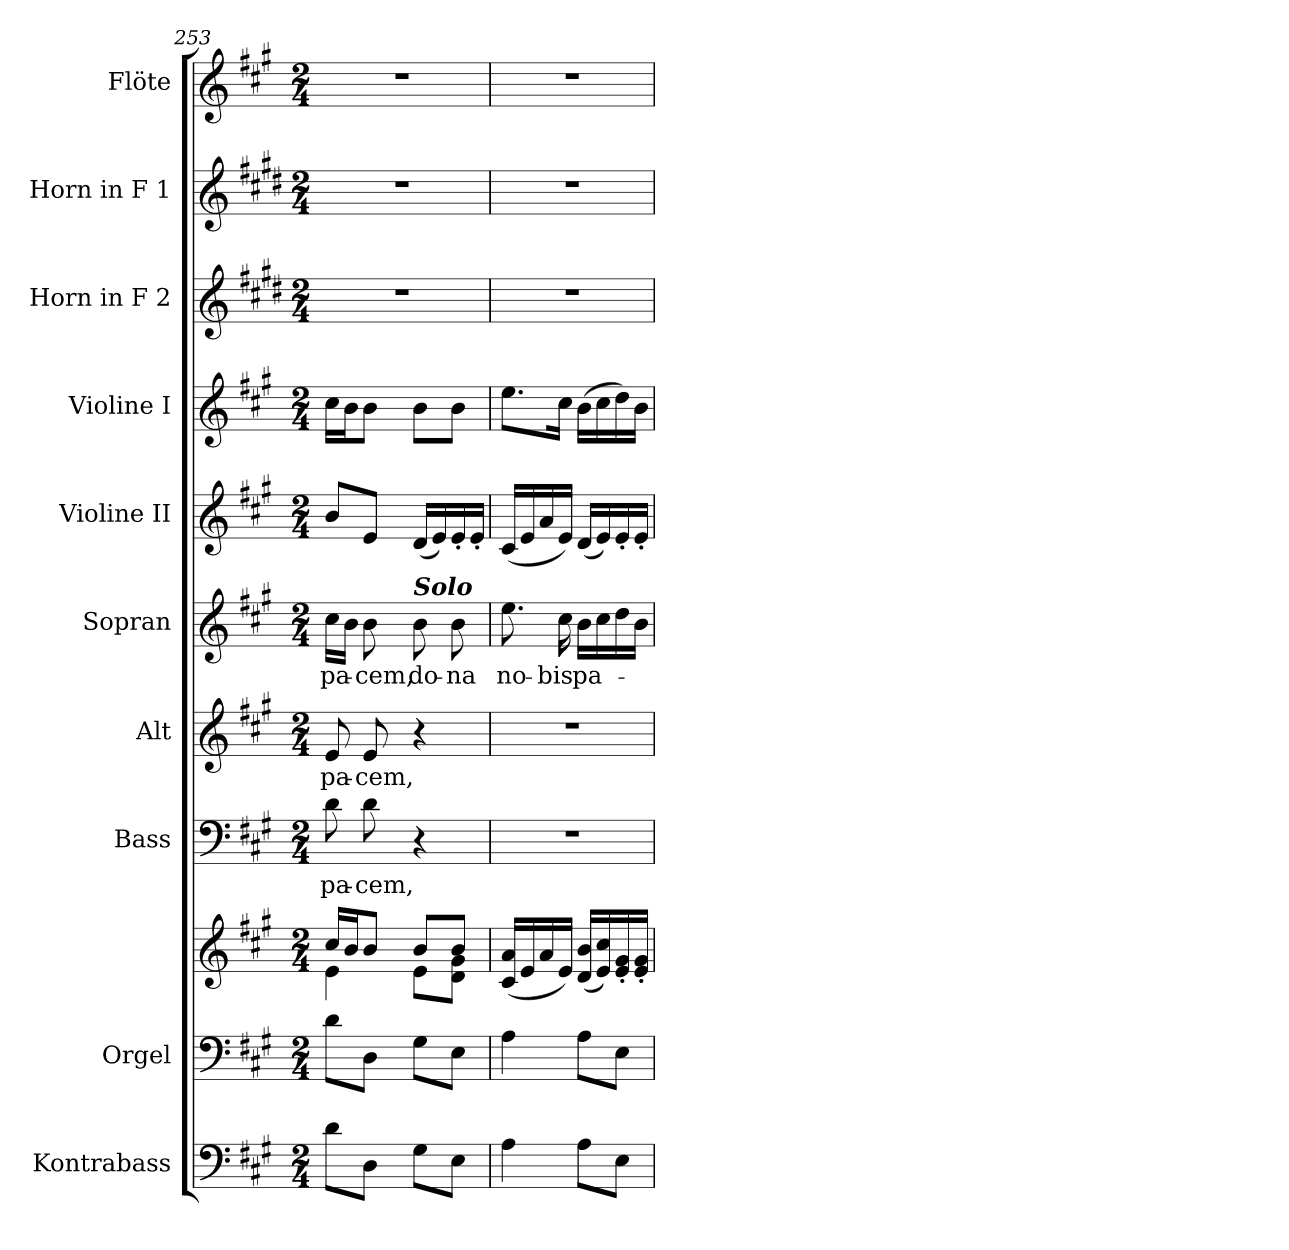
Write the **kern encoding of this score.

**kern	**kern	**kern	**kern	**text	**kern	**text	**kern	**text	**kern	**kern	**kern	**kern	**kern
*part10	*part9	*part9	*part8	*part8	*part7	*part7	*part6	*part6	*part5	*part4	*part3	*part2	*part1
*staff11	*staff10	*staff9	*staff8	*staff8	*staff7	*staff7	*staff6	*staff6	*staff5	*staff4	*staff3	*staff2	*staff1
*I"Kontrabass	*I"Orgel	*	*I"Bass	*	*I"Alt	*	*I"Sopran	*	*I"Violine II	*I"Violine I	*I"Horn in F 2	*I"Horn in F 1	*I"Flöte
*I'Kb.	*I'Org.	*	*I'B.	*	*I'A.	*	*I'S.	*	*I'Vl. II	*I'Vl. I	*	*	*I'Fl.
*clefF4	*clefF4	*clefG2	*clefF4	*	*clefG2	*	*clefG2	*	*clefG2	*clefG2	*clefG2	*clefG2	*clefG2
*ITrd7c12	*	*	*	*	*	*	*	*	*	*	*ITrd4c7	*ITrd4c7	*
*k[f#c#g#]	*k[f#c#g#]	*k[f#c#g#]	*k[f#c#g#]	*	*k[f#c#g#]	*	*k[f#c#g#]	*	*k[f#c#g#]	*k[f#c#g#]	*k[f#c#g#]	*k[f#c#g#]	*k[f#c#g#]
*A:	*A:	*A:	*A:	*	*A:	*	*A:	*	*A:	*A:	*A:	*A:	*A:
*M2/4	*M2/4	*M2/4	*M2/4	*	*M2/4	*	*M2/4	*	*M2/4	*M2/4	*M2/4	*M2/4	*M2/4
=253	=253	=253	=253	=253	=253	=253	=253	=253	=253	=253	=253	=253	=253
*	*	*^	*	*	*	*	*	*	*	*	*	*	*
!	!	!	!	!	!LO:LY:b	!	!LO:LY:b	!	!LO:LY:b	!	!	!	!	!
8D\L	8d\L	16cc#/LL	4e\	8d\	pa-	8e/	pa-	16cc#\LL	pa-	8b/L	16cc#\LL	2r	2r	2r
.	.	16b/J	.	.	.	.	.	16b\JJ	.	.	16b\J	.	.	.
!	!	!	!	!	!LO:LY:b	!	!LO:LY:b	!	!LO:LY:b	!	!	!	!	!
8DD\J	8D\J	8b/J	.	8d\	-cem,	8e/	-cem,	8b\	-cem,	8e/J	8b\J	.	.	.
!	!	!	!	!	!	!	!	!LO:TX:a:Bi:t=Solo	!	!	!	!	!	!
!	!	!	!	!	!	!	!	!	!LO:LY:b	!	!	!	!	!
8GG#\L	8G#\L	8b/L	8e\L	4r	.	4r	.	8b\	do-	(<16d/LL	8b\L	.	.	.
.	.	.	.	.	.	.	.	.	.	16e/)	.	.	.	.
!	!	!	!	!	!	!	!	!	!LO:LY:b	!	!	!	!	!
8EE\J	8E\J	8b/J	8d\ 8g#\J	.	.	.	.	8b\	-na	16e'</	8b\J	.	.	.
.	.	.	.	.	.	.	.	.	.	16e'</JJ	.	.	.	.
*	*	*v	*v	*	*	*	*	*	*	*	*	*	*	*
!!LO:PB:g=z
=254	=254	=254	=254	=254	=254	=254	=254	=254	=254	=254	=254	=254	=254
!	!	!	!	!	!	!	!	!LO:LY:b	!	!	!	!	!
4AA\	4A\	(<16c#/ 16a/LL	2r	.	2r	.	8.ee\	no-	(<16c#/LL	8.ee\L	2r	2r	2r
.	.	16e/	.	.	.	.	.	.	16e/	.	.	.	.
.	.	16a/	.	.	.	.	.	.	16a/	.	.	.	.
!	!	!	!	!	!	!	!	!LO:LY:b	!	!	!	!	!
.	.	16e/JJ)	.	.	.	.	16cc#\	-bis	16e/JJ)	16cc#\Jk	.	.	.
!	!	!	!	!	!	!	!	!LO:LY:b	!	!	!	!	!
8AA\L	8A\L	(<16d/ 16b/LL	.	.	.	.	16b\LL	pa-	(<16d/LL	(>16b\LL	.	.	.
.	.	16e/ 16cc#/)	.	.	.	.	16cc#\	.	16e/)	16cc#\	.	.	.
8EE\J	8E\J	16e/'< 16g#/'<	.	.	.	.	16dd\	.	16e'</	16dd\)	.	.	.
.	.	16e/'< 16g#/'<JJ	.	.	.	.	16b\JJ	.	16e'</JJ	16b\JJ	.	.	.
=	=	=	=	=	=	=	=	=	=	=	=	=	=
*-	*-	*-	*-	*-	*-	*-	*-	*-	*-	*-	*-	*-	*-
